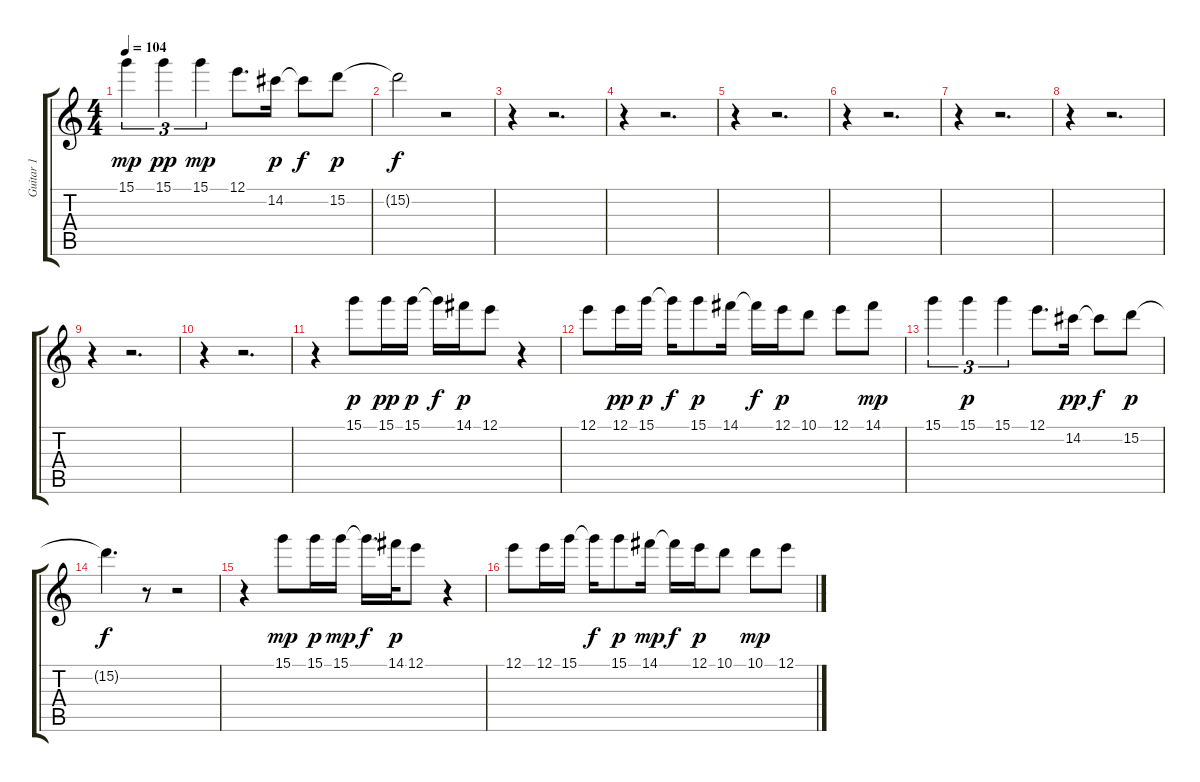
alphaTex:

\track ("Guitar 1" "Guitar 1") {instrument acousticguitarnylon}
\staff {score tabs}
\tuning (E4 B3 G3 D3 A2 E2) {hide}
\ts (4 4)
\tempo 104
\clef g2
\ks c
15.1.4{tu (3 2) dy mp} 15.1.4{tu (3 2) dy pp} 15.1.4{tu (3 2) dy mp} 12.1.8{d} 14.2.16{dy p} 14.2{t}.8{dy f} 15.2.8{dy p} |
15.2{t}.2{dy f} r.2 |
r.4 r.2{d} |
r.4 r.2{d} |
r.4 r.2{d} |
r.4 r.2{d} |
r.4 r.2{d} |
r.4 r.2{d} |
r.4 r.2{d} |
r.4 r.2{d} |
r.4 15.1.8{dy p} 15.1.16{dy pp} 15.1.16{dy p} 15.1{t}.16{dy f} 14.1.16{dy p} 12.1.8 r.4 |
12.1.8 12.1.16{dy pp} 15.1.16{dy p} 15.1{t}.16{dy f} 15.1.8{dy p} 14.1.16 14.1{t}.16{dy f} 12.1.16{dy p} 10.1.8 12.1.8 14.1.8{dy mp} |
15.1.4{tu (3 2)} 15.1.4{tu (3 2) dy p} 15.1.4{tu (3 2)} 12.1.8{d} 14.2.16{dy pp} 14.2{t}.8{dy f} 15.2.8{dy p} |
15.2{t}.4{d dy f} r.8 r.2 |
r.4 15.1.8{dy mp} 15.1.16{dy p} 15.1.16{dy mp} 15.1{t}.16{d dy f} 14.1.32{dy p} 12.1.8 r.4 |
12.1.8 12.1.16 15.1.16 15.1{t}.16{dy f} 15.1.8{dy p} 14.1.16{dy mp} 14.1{t}.16{dy f} 12.1.16{dy p} 10.1.8 10.1.8{dy mp} 12.1.8
